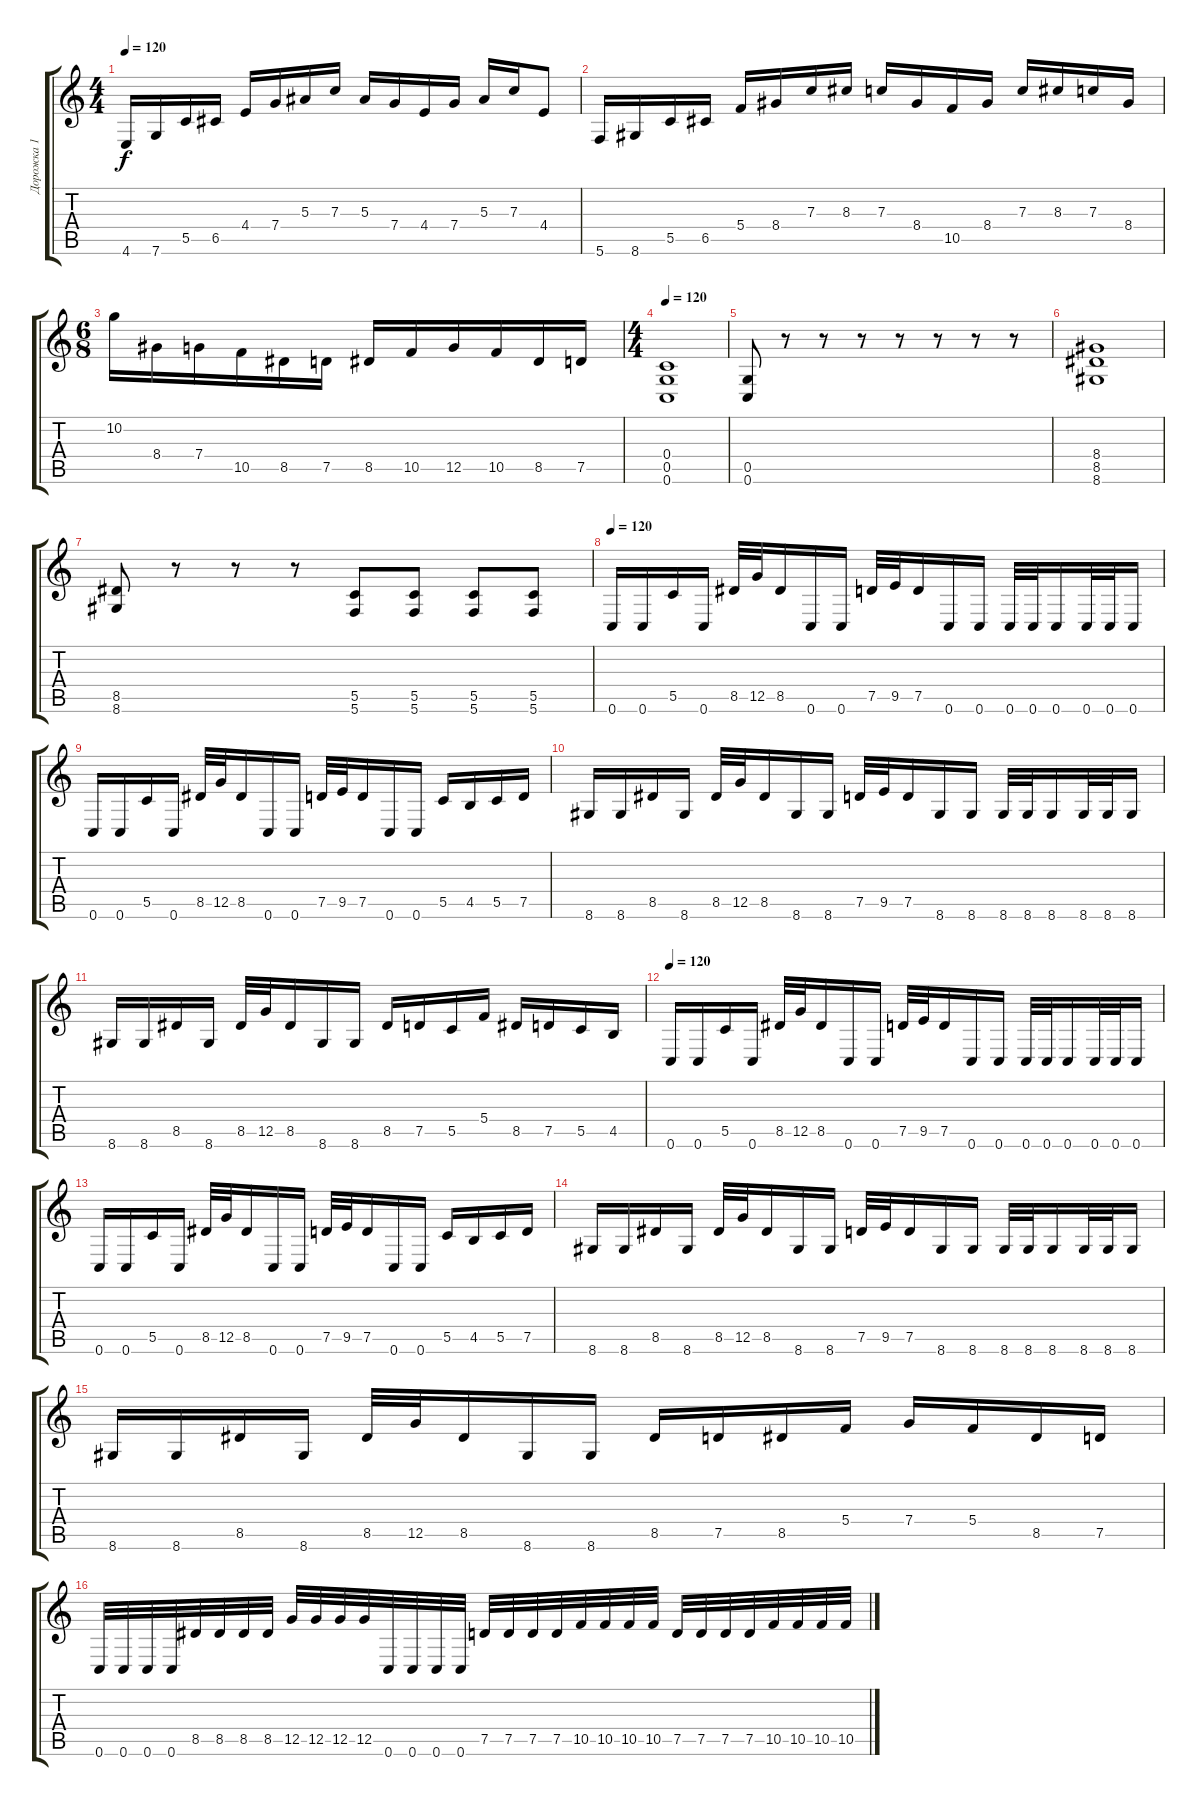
\track ("Дорожка 1" "Дорожка 1") {instrument distortionguitar}
\staff {score tabs}
\tuning (D4 A3 F3 C3 G2 C2) {hide}
\ts (4 4)
\tempo 120
\clef g2
\ks c
4.6.16{dy f} 7.6.16 5.5.16 6.5.16 4.4.16 7.4.16 5.3.16 7.3.16 5.3.16 7.4.16 4.4.16 7.4.16 5.3.16 7.3.16 4.4.8 |
5.6.16 8.6.16 5.5.16 6.5.16 5.4.16 8.4.16 7.3.16 8.3.16 7.3.16 8.4.16 10.5.16 8.4.16 7.3.16 8.3.16 7.3.16 8.4.16 |
\ts (6 8)
10.2.16 8.4.16 7.4.16 10.5.16 8.5.16 7.5.16 8.5.16 10.5.16 12.5.16 10.5.16 8.5.16 7.5.16 |
\ts (4 4)
\tempo 120
(0.4 0.5 0.6).1 |
(0.5 0.6).8 r.8 r.8 r.8 r.8 r.8 r.8 r.8 |
(8.4 8.5 8.6).1 |
(8.5 8.6).8 r.8 r.8 r.8 (5.5 5.6).8 (5.5 5.6).8 (5.5 5.6).8 (5.5 5.6).8 |
\tempo 120
0.6.16 0.6.16 5.5.16 0.6.16 8.5.32 12.5.32 8.5.16 0.6.16 0.6.16 7.5.32 9.5.32 7.5.16 0.6.16 0.6.16 0.6.32 0.6.32 0.6.16 0.6.32 0.6.32 0.6.16 |
0.6.16 0.6.16 5.5.16 0.6.16 8.5.32 12.5.32 8.5.16 0.6.16 0.6.16 7.5.32 9.5.32 7.5.16 0.6.16 0.6.16 5.5.16 4.5.16 5.5.16 7.5.16 |
8.6.16 8.6.16 8.5.16 8.6.16 8.5.32 12.5.32 8.5.16 8.6.16 8.6.16 7.5.32 9.5.32 7.5.16 8.6.16 8.6.16 8.6.32 8.6.32 8.6.16 8.6.32 8.6.32 8.6.16 |
8.6.16 8.6.16 8.5.16 8.6.16 8.5.32 12.5.32 8.5.16 8.6.16 8.6.16 8.5.16 7.5.16 5.5.16 5.4.16 8.5.16 7.5.16 5.5.16 4.5.16 |
\tempo 120
0.6.16 0.6.16 5.5.16 0.6.16 8.5.32 12.5.32 8.5.16 0.6.16 0.6.16 7.5.32 9.5.32 7.5.16 0.6.16 0.6.16 0.6.32 0.6.32 0.6.16 0.6.32 0.6.32 0.6.16 |
0.6.16 0.6.16 5.5.16 0.6.16 8.5.32 12.5.32 8.5.16 0.6.16 0.6.16 7.5.32 9.5.32 7.5.16 0.6.16 0.6.16 5.5.16 4.5.16 5.5.16 7.5.16 |
8.6.16 8.6.16 8.5.16 8.6.16 8.5.32 12.5.32 8.5.16 8.6.16 8.6.16 7.5.32 9.5.32 7.5.16 8.6.16 8.6.16 8.6.32 8.6.32 8.6.16 8.6.32 8.6.32 8.6.16 |
8.6.16 8.6.16 8.5.16 8.6.16 8.5.32 12.5.32 8.5.16 8.6.16 8.6.16 8.5.16 7.5.16 8.5.16 5.4.16 7.4.16 5.4.16 8.5.16 7.5.16 |
0.6.32 0.6.32 0.6.32 0.6.32 8.5.32 8.5.32 8.5.32 8.5.32 12.5.32 12.5.32 12.5.32 12.5.32 0.6.32 0.6.32 0.6.32 0.6.32 7.5.32 7.5.32 7.5.32 7.5.32 10.5.32 10.5.32 10.5.32 10.5.32 7.5.32 7.5.32 7.5.32 7.5.32 10.5.32 10.5.32 10.5.32 10.5.32
